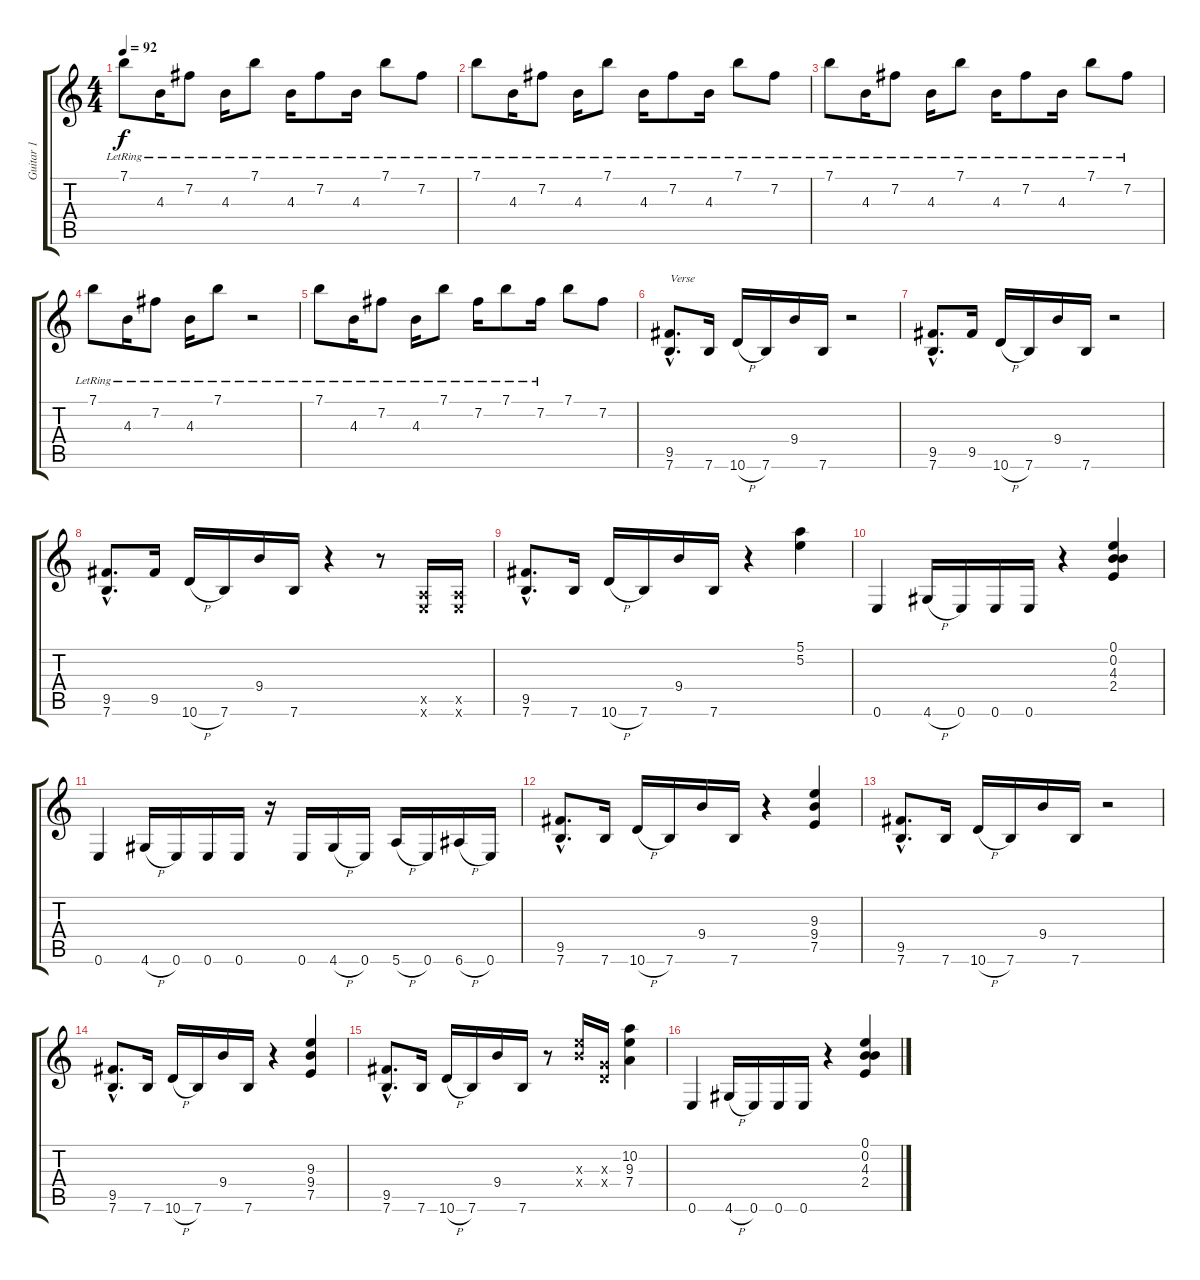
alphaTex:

\track ("Guitar 1" "Guitar 1") {instrument distortionguitar}
\staff {score tabs}
\tuning (E4 B3 G3 D3 A2 E2) {hide}
\ts (4 4)
\tempo 92
\clef g2
\ks c
7.1{lr}.8{dy f instrument distortionguitar} 4.3{lr}.16 7.2{lr}.8 4.3{lr}.16 7.1{lr}.8 4.3{lr}.16 7.2{lr}.8 4.3{lr}.16 7.1{lr}.8 7.2{lr}.8 |
7.1{lr}.8 4.3{lr}.16 7.2{lr}.8 4.3{lr}.16 7.1{lr}.8 4.3{lr}.16 7.2{lr}.8 4.3{lr}.16 7.1{lr}.8 7.2{lr}.8 |
7.1{lr}.8 4.3{lr}.16 7.2{lr}.8 4.3{lr}.16 7.1{lr}.8 4.3{lr}.16 7.2{lr}.8 4.3{lr}.16 7.1{lr}.8 7.2{lr}.8 |
7.1{lr}.8 4.3{lr}.16 7.2{lr}.8 4.3{lr}.16 7.1{lr}.8 r.2 |
7.1{lr}.8 4.3{lr}.16 7.2{lr}.8 4.3{lr}.16 7.1{lr}.8 7.2{lr}.16 7.1{lr}.8 7.2{lr}.16 7.1.8 7.2.8 |
(9.5{hac} 7.6{hac}).8{d txt "Verse"} 7.6.16 10.6{h}.16 7.6.16 9.4.16 7.6.16 r.2 |
(9.5{hac} 7.6{hac}).8{d} 9.5.16 10.6{h}.16 7.6.16 9.4.16 7.6.16 r.2 |
(9.5{hac} 7.6{hac}).8{d} 9.5.16 10.6{h}.16 7.6.16 9.4.16 7.6.16 r.4 r.8 (0.5{x} 0.6{x}).16 (0.5{x} 0.6{x}).16 |
(9.5{hac} 7.6{hac}).8{d} 7.6.16 10.6{h}.16 7.6.16 9.4.16 7.6.16 r.4 (5.1 5.2).4 |
0.6.4 4.6{h}.16 0.6.16 0.6.16 0.6.16 r.4 (0.1 0.2 4.3 2.4).4 |
0.6.4 4.6{h}.16 0.6.16 0.6.16 0.6.16 r.16 0.6.16 4.6{h}.16 0.6.16 5.6{h}.16 0.6.16 6.6{h}.16 0.6.16 |
(9.5{hac} 7.6{hac}).8{d} 7.6.16 10.6{h}.16 7.6.16 9.4.16 7.6.16 r.4 (9.3 9.4 7.5).4 |
(9.5{hac} 7.6{hac}).8{d} 7.6.16 10.6{h}.16 7.6.16 9.4.16 7.6.16 r.2 |
(9.5{hac} 7.6{hac}).8{d} 7.6.16 10.6{h}.16 7.6.16 9.4.16 7.6.16 r.4 (9.3 9.4 7.5).4 |
(9.5{hac} 7.6{hac}).8{d} 7.6.16 10.6{h}.16 7.6.16 9.4.16 7.6.16 r.8 (9.3{x} 9.4{x}).16 (0.3{x} 0.4{x}).16 (10.2 9.3 7.4).4 |
0.6.4 4.6{h}.16 0.6.16 0.6.16 0.6.16 r.4 (0.1 0.2 4.3 2.4).4
